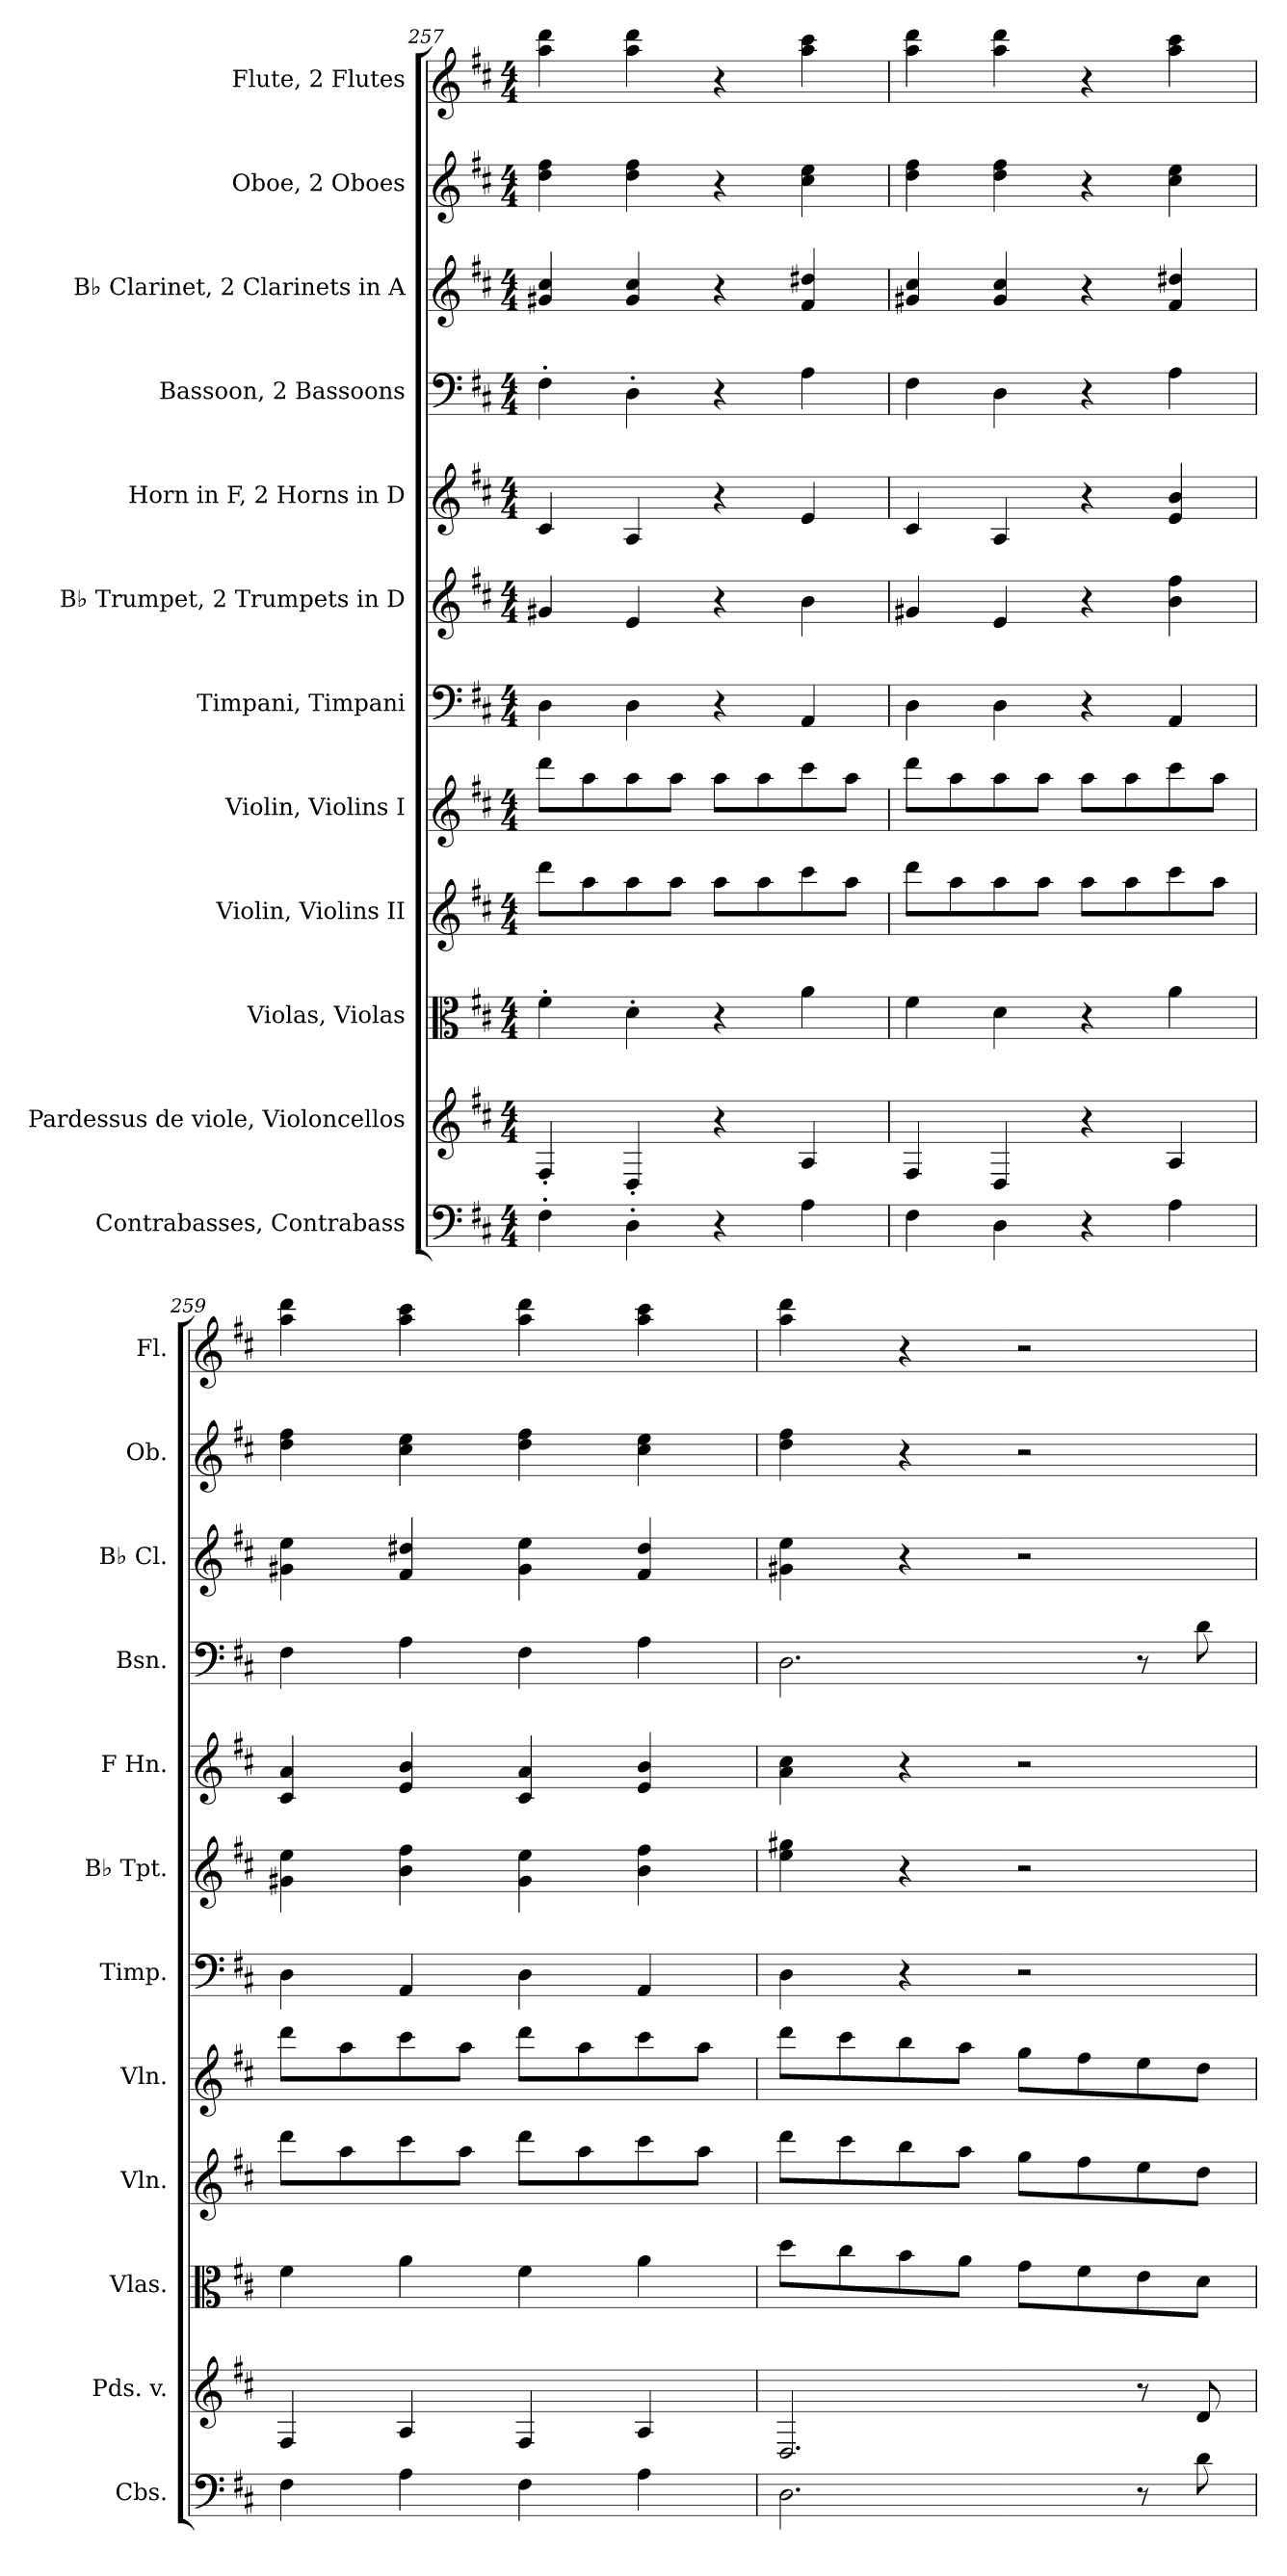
**kern	**kern	**kern	**kern	**kern	**kern	**kern	**kern	**kern	**kern	**kern	**kern
*part12	*part11	*part10	*part9	*part8	*part7	*part6	*part5	*part4	*part3	*part2	*part1
*staff12	*staff11	*staff10	*staff9	*staff8	*staff7	*staff6	*staff5	*staff4	*staff3	*staff2	*staff1
*I"Contrabasses, Contrabass	*I"Pardessus de viole, Violoncellos	*I"Violas, Violas	*I"Violin, Violins II	*I"Violin, Violins I	*I"Timpani, Timpani	*I"B♭ Trumpet, 2 Trumpets in D	*I"Horn in F, 2 Horns in D	*I"Bassoon, 2 Bassoons	*I"B♭ Clarinet, 2 Clarinets in A	*I"Oboe, 2 Oboes	*I"Flute, 2 Flutes
*I'Cbs.	*I'Pds. v.	*I'Vlas.	*I'Vln.	*I'Vln.	*I'Timp.	*I'B♭ Tpt.	*I'F Hn.	*I'Bsn.	*I'B♭ Cl.	*I'Ob.	*I'Fl.
*clefF4	*clefG2	*clefC3	*clefG2	*clefG2	*clefF4	*clefG2	*clefG2	*clefF4	*clefG2	*clefG2	*clefG2
*ITrd7c12	*	*	*	*	*	*ITrd1c2	*ITrd4c7	*	*ITrd1c2	*	*
*k[f#c#]	*k[f#c#]	*k[f#c#]	*k[f#c#]	*k[f#c#]	*k[f#c#]	*k[]	*k[f#]	*k[f#c#]	*k[]	*k[f#c#]	*k[f#c#]
*M4/4	*M4/4	*M4/4	*M4/4	*M4/4	*M4/4	*M4/4	*M4/4	*M4/4	*M4/4	*M4/4	*M4/4
=257	=257	=257	=257	=257	=257	=257	=257	=257	=257	=257	=257
4FF#'\	4F#'/	4f#'\	8ddd\L	8ddd\L	4D\	4f#X/	4F#/	4F#'\	4f#X/ 4b/	4dd\ 4ff#\	4aa\ 4ddd\
.	.	.	8aa\	8aa\	.	.	.	.	.	.	.
4DD'\	4D'/	4d'\	8aa\	8aa\	4D\	4d/	4D/	4D'\	4f#/ 4b/	4dd\ 4ff#\	4aa\ 4ddd\
.	.	.	8aa\J	8aa\J	.	.	.	.	.	.	.
4r	4r	4r	8aa\L	8aa\L	4r	4r	4r	4r	4r	4r	4r
.	.	.	8aa\	8aa\	.	.	.	.	.	.	.
4AA\	4A/	4a\	8ccc#\	8ccc#\	4AA/	4a\	4A/	4A\	4e/ 4cc#X/	4cc#\ 4ee\	4aa\ 4ccc#\
.	.	.	8aa\J	8aa\J	.	.	.	.	.	.	.
!!LO:PB:g=z
=258	=258	=258	=258	=258	=258	=258	=258	=258	=258	=258	=258
4FF#\	4F#/	4f#\	8ddd\L	8ddd\L	4D\	4f#X/	4F#/	4F#\	4f#X/ 4b/	4dd\ 4ff#\	4aa\ 4ddd\
.	.	.	8aa\	8aa\	.	.	.	.	.	.	.
4DD\	4D/	4d\	8aa\	8aa\	4D\	4d/	4D/	4D\	4f#/ 4b/	4dd\ 4ff#\	4aa\ 4ddd\
.	.	.	8aa\J	8aa\J	.	.	.	.	.	.	.
4r	4r	4r	8aa\L	8aa\L	4r	4r	4r	4r	4r	4r	4r
.	.	.	8aa\	8aa\	.	.	.	.	.	.	.
4AA\	4A/	4a\	8ccc#\	8ccc#\	4AA/	4a\ 4ee\	4A/ 4e/	4A\	4e/ 4cc#X/	4cc#\ 4ee\	4aa\ 4ccc#\
.	.	.	8aa\J	8aa\J	.	.	.	.	.	.	.
=259	=259	=259	=259	=259	=259	=259	=259	=259	=259	=259	=259
4FF#\	4F#/	4f#\	8ddd\L	8ddd\L	4D\	4f#X\ 4dd\	4F#/ 4d/	4F#\	4f#X\ 4dd\	4dd\ 4ff#\	4aa\ 4ddd\
.	.	.	8aa\	8aa\	.	.	.	.	.	.	.
4AA\	4A/	4a\	8ccc#\	8ccc#\	4AA/	4a\ 4ee\	4A/ 4e/	4A\	4e/ 4cc#X/	4cc#\ 4ee\	4aa\ 4ccc#\
.	.	.	8aa\J	8aa\J	.	.	.	.	.	.	.
4FF#\	4F#/	4f#\	8ddd\L	8ddd\L	4D\	4f#\ 4dd\	4F#/ 4d/	4F#\	4f#\ 4dd\	4dd\ 4ff#\	4aa\ 4ddd\
.	.	.	8aa\	8aa\	.	.	.	.	.	.	.
4AA\	4A/	4a\	8ccc#\	8ccc#\	4AA/	4a\ 4ee\	4A/ 4e/	4A\	4e/ 4cc#/	4cc#\ 4ee\	4aa\ 4ccc#\
.	.	.	8aa\J	8aa\J	.	.	.	.	.	.	.
=260	=260	=260	=260	=260	=260	=260	=260	=260	=260	=260	=260
2.DD\	2.D/	8dd\L	8ddd\L	8ddd\L	4D\	4dd\ 4ff#X\	4d\ 4f#\	2.D\	4f#X\ 4dd\	4dd\ 4ff#\	4aa\ 4ddd\
.	.	8cc#\	8ccc#\	8ccc#\	.	.	.	.	.	.	.
.	.	8b\	8bb\	8bb\	4r	4r	4r	.	4r	4r	4r
.	.	8a\J	8aa\J	8aa\J	.	.	.	.	.	.	.
.	.	8g\L	8gg\L	8gg\L	2r	2r	2r	.	2r	2r	2r
.	.	8f#\	8ff#\	8ff#\	.	.	.	.	.	.	.
8r	8r	8e\	8ee\	8ee\	.	.	.	8r	.	.	.
8D\	8d/	8d\J	8dd\J	8dd\J	.	.	.	8d\	.	.	.
=	=	=	=	=	=	=	=	=	=	=	=
*-	*-	*-	*-	*-	*-	*-	*-	*-	*-	*-	*-
